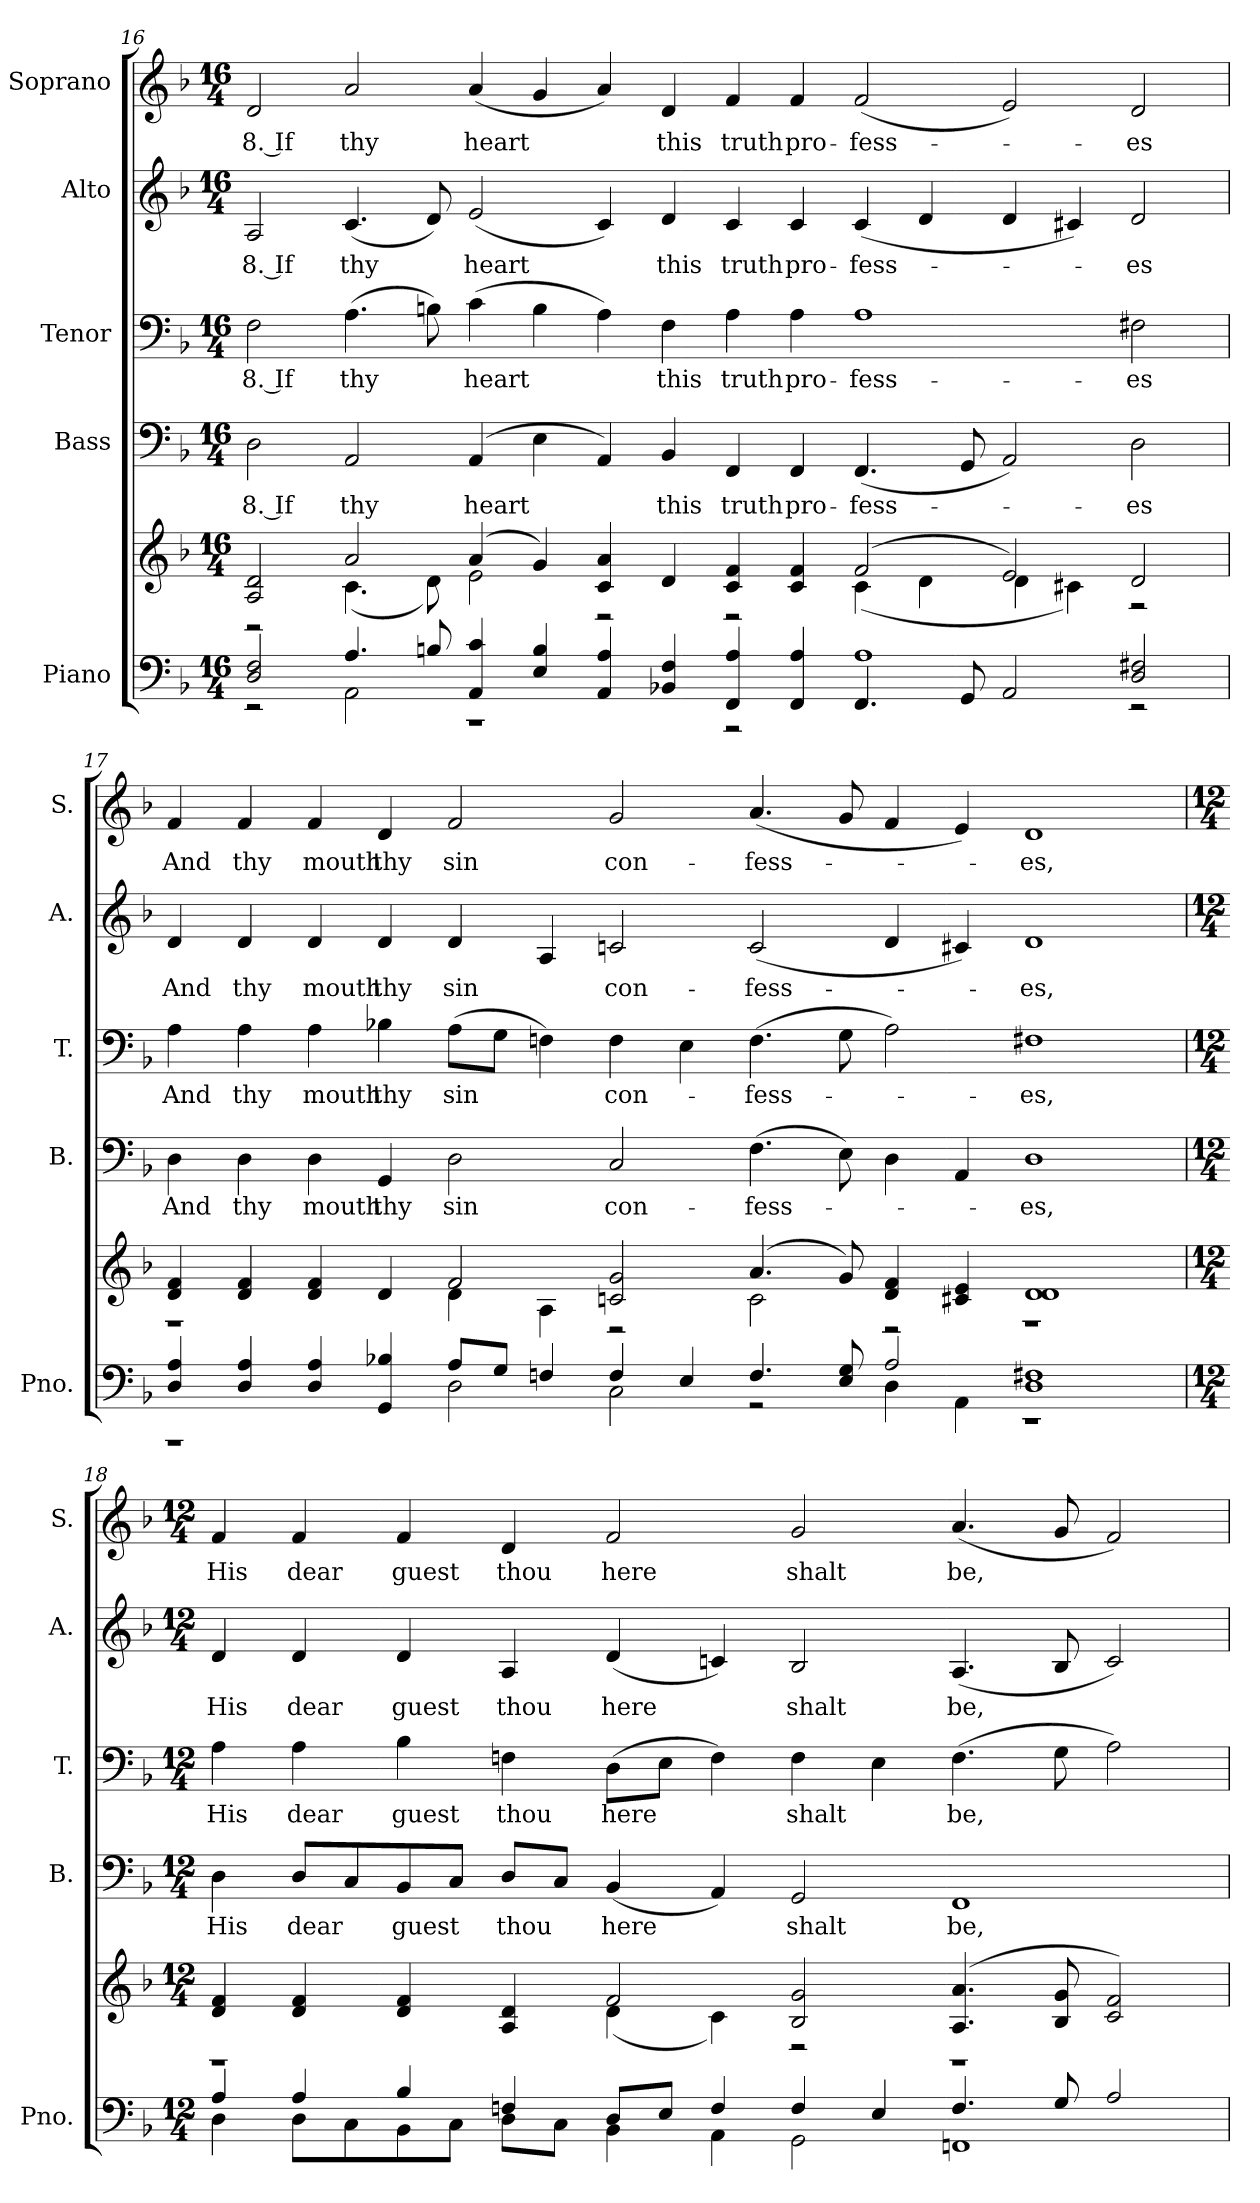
**kern	**kern	**kern	**text	**kern	**text	**kern	**text	**kern	**text
*part5	*part5	*part4	*part4	*part3	*part3	*part2	*part2	*part1	*part1
*staff6	*staff5	*staff4	*staff4	*staff3	*staff3	*staff2	*staff2	*staff1	*staff1
*I"Piano	*	*I"Bass	*	*I"Tenor	*	*I"Alto	*	*I"Soprano	*
*I'Pno.	*	*I'B.	*	*I'T.	*	*I'A.	*	*I'S.	*
!!LO:PB:g=z
*clefF4	*clefG2	*clefF4	*	*clefF4	*	*clefG2	*	*clefG2	*
*k[b-]	*k[b-]	*k[b-]	*	*k[b-]	*	*k[b-]	*	*k[b-]	*
*F:	*F:	*F:	*	*F:	*	*F:	*	*F:	*
*M16/4	*M16/4	*M16/4	*	*M16/4	*	*M16/4	*	*M16/4	*
=16	=16	=16	=16	=16	=16	=16	=16	=16	=16
*^	*^	*	*	*	*	*	*	*	*
!	!	!	!	!	!LO:LY:b:color=#000000	!	!	!	!	!	!
!	!	!	!	!	!	!	!LO:LY:b:color=#000000	!	!	!	!
!	!	!	!	!	!	!	!	!	!LO:LY:b:color=#000000	!	!
!	!	!	!	!	!	!	!	!	!	!	!LO:LY:b:color=#000000
2Di/ 2Fi	2r	2Ai/ 2di	2r	2Di\	8. If	2Fi\	8. If	2Ai/	8. If	2di/	8. If
!	!	!	!	!	!LO:LY:b:color=#000000	!	!	!	!	!	!
!	!	!	!	!	!	!	!LO:LY:b:color=#000000	!	!	!	!
!	!	!	!	!	!	!	!	!	!LO:LY:b:color=#000000	!	!
!	!	!	!	!	!	!	!	!	!	!	!LO:LY:b:color=#000000
4.Ai/	2AAi\	2ai/	(4.ci\	2AAi/	thy	(4.Ai\	thy	(4.ci/	thy	2ai/	thy
8Bni/	.	.	8di\)	.	.	8Bni\)	.	8di/)	.	.	.
!	!	!	!	!	!LO:LY:b:color=#000000	!	!	!	!	!	!
!	!	!	!	!	!	!	!LO:LY:b:color=#000000	!	!	!	!
!	!	!	!	!	!	!	!	!	!LO:LY:b:color=#000000	!	!
!	!	!	!	!	!	!	!	!	!	!	!LO:LY:b:color=#000000
4AAi/ 4ci	1r	(4ai/	2ei\	(4AAi/	heart	(4ci\	heart	(2ei/	heart	(4ai/	heart
4Ei/ 4Bi	.	4gi/)	.	4Ei\	.	4Bi\	.	.	.	4gi/	.
4AAi/ 4Ai	.	4ci/ 4ai	2r	4AAi/)	.	4Ai\)	.	4ci/)	.	4ai/)	.
!	!	!	!	!	!LO:LY:b:color=#000000	!	!	!	!	!	!
!	!	!	!	!	!	!	!LO:LY:b:color=#000000	!	!	!	!
!	!	!	!	!	!	!	!	!	!LO:LY:b:color=#000000	!	!
!	!	!	!	!	!	!	!	!	!	!	!LO:LY:b:color=#000000
4BB-Xi/ 4Fi	.	4di/	.	4BB-i/	this	4Fi\	this	4di/	this	4di/	this
!	!	!	!	!	!LO:LY:b:color=#000000	!	!	!	!	!	!
!	!	!	!	!	!	!	!LO:LY:b:color=#000000	!	!	!	!
!	!	!	!	!	!	!	!	!	!LO:LY:b:color=#000000	!	!
!	!	!	!	!	!	!	!	!	!	!	!LO:LY:b:color=#000000
4FFi/ 4Ai	2r	4ci/ 4fi	2r	4FFi/	truth	4Ai\	truth	4ci/	truth	4fi/	truth
!	!	!	!	!	!LO:LY:b:color=#000000	!	!	!	!	!	!
!	!	!	!	!	!	!	!LO:LY:b:color=#000000	!	!	!	!
!	!	!	!	!	!	!	!	!	!LO:LY:b:color=#000000	!	!
!	!	!	!	!	!	!	!	!	!	!	!LO:LY:b:color=#000000
4FFi/ 4Ai	.	4ci/ 4fi	.	4FFi/	pro-	4Ai\	pro-	4ci/	pro-	4fi/	pro-
!	!	!	!	!	!LO:LY:b:color=#000000	!	!	!	!	!	!
!	!	!	!	!	!	!	!LO:LY:b:color=#000000	!	!	!	!
!	!	!	!	!	!	!	!	!	!LO:LY:b:color=#000000	!	!
!	!	!	!	!	!	!	!	!	!	!	!LO:LY:b:color=#000000
4.FFi/	1Ai	(2fi/	(4ci\	(4.FFi/	-fess-	1Ai	-fess-	(4ci/	-fess-	(2fi/	-fess-
.	.	.	4di\	.	.	.	.	4di/	.	.	.
8GGi/	.	.	.	8GGi/	.	.	.	.	.	.	.
2AAi/	.	2ei/)	4di\	2AAi/)	.	.	.	4di/	.	2ei/)	.
.	.	.	4c#Xi\)	.	.	.	.	4c#Xi/)	.	.	.
!	!	!	!	!	!LO:LY:b:color=#000000	!	!	!	!	!	!
!	!	!	!	!	!	!	!LO:LY:b:color=#000000	!	!	!	!
!	!	!	!	!	!	!	!	!	!LO:LY:b:color=#000000	!	!
!	!	!	!	!	!	!	!	!	!	!	!LO:LY:b:color=#000000
2Di/ 2F#Xi	2r	2di/	2r	2Di\	-es	2F#Xi\	-es	2di/	-es	2di/	-es
!!LO:PB:g=z
=17	=17	=17	=17	=17	=17	=17	=17	=17	=17	=17	=17
!	!	!	!	!	!LO:LY:b:color=#000000	!	!	!	!	!	!
!	!	!	!	!	!	!	!LO:LY:b:color=#000000	!	!	!	!
!	!	!	!	!	!	!	!	!	!LO:LY:b:color=#000000	!	!
!	!	!	!	!	!	!	!	!	!	!	!LO:LY:b:color=#000000
4Di/ 4Ai	1r	4di/ 4fi	1r	4Di\	And	4Ai\	And	4di/	And	4fi/	And
!	!	!	!	!	!LO:LY:b:color=#000000	!	!	!	!	!	!
!	!	!	!	!	!	!	!LO:LY:b:color=#000000	!	!	!	!
!	!	!	!	!	!	!	!	!	!LO:LY:b:color=#000000	!	!
!	!	!	!	!	!	!	!	!	!	!	!LO:LY:b:color=#000000
4Di/ 4Ai	.	4di/ 4fi	.	4Di\	thy	4Ai\	thy	4di/	thy	4fi/	thy
!	!	!	!	!	!LO:LY:b:color=#000000	!	!	!	!	!	!
!	!	!	!	!	!	!	!LO:LY:b:color=#000000	!	!	!	!
!	!	!	!	!	!	!	!	!	!LO:LY:b:color=#000000	!	!
!	!	!	!	!	!	!	!	!	!	!	!LO:LY:b:color=#000000
4Di/ 4Ai	.	4di/ 4fi	.	4Di\	mouth	4Ai\	mouth	4di/	mouth	4fi/	mouth
!	!	!	!	!	!LO:LY:b:color=#000000	!	!	!	!	!	!
!	!	!	!	!	!	!	!LO:LY:b:color=#000000	!	!	!	!
!	!	!	!	!	!	!	!	!	!LO:LY:b:color=#000000	!	!
!	!	!	!	!	!	!	!	!	!	!	!LO:LY:b:color=#000000
4GGi/ 4B-Xi	.	4di/	.	4GGi/	thy	4B-Xi\	thy	4di/	thy	4di/	thy
!	!	!	!	!	!LO:LY:b:color=#000000	!	!	!	!	!	!
!	!	!	!	!	!	!	!LO:LY:b:color=#000000	!	!	!	!
!	!	!	!	!	!	!	!	!	!LO:LY:b:color=#000000	!	!
!	!	!	!	!	!	!	!	!	!	!	!LO:LY:b:color=#000000
8Ai/L	2Di\	2fi/	4di\	2Di\	sin	(8Ai\L	sin	4di/	sin	2fi/	sin
8Gi/J	.	.	.	.	.	8Gi\J	.	.	.	.	.
4Fni/	.	.	4Ai\	.	.	4Fni\)	.	4Ai/	.	.	.
!	!	!	!	!	!LO:LY:b:color=#000000	!	!	!	!	!	!
!	!	!	!	!	!	!	!LO:LY:b:color=#000000	!	!	!	!
!	!	!	!	!	!	!	!	!	!LO:LY:b:color=#000000	!	!
!	!	!	!	!	!	!	!	!	!	!	!LO:LY:b:color=#000000
4Fi/	2Ci\	2cni/ 2gi	2r	2Ci/	con-	4Fi\	con-	2cni/	con-	2gi/	con-
4Ei/	.	.	.	.	.	4Ei\	.	.	.	.	.
!	!	!	!	!	!LO:LY:b:color=#000000	!	!	!	!	!	!
!	!	!	!	!	!	!	!LO:LY:b:color=#000000	!	!	!	!
!	!	!	!	!	!	!	!	!	!LO:LY:b:color=#000000	!	!
!	!	!	!	!	!	!	!	!	!	!	!LO:LY:b:color=#000000
4.Fi/	2r	(4.ai/	2ci\	(4.Fi\	-fess-	(4.Fi\	-fess-	(2ci/	-fess-	(4.ai/	-fess-
8Ei/ 8Gi	.	8gi/)	.	8Ei\)	.	8Gi\	.	.	.	8gi/	.
2Ai/	4Di\	4di/ 4fi	2r	4Di\	.	2Ai\)	.	4di/	.	4fi/	.
.	4AAi\	4c#Xi/ 4ei	.	4AAi/	.	.	.	4c#Xi/)	.	4ei/)	.
!	!	!	!	!	!LO:LY:b:color=#000000	!	!	!	!	!	!
!	!	!	!	!	!	!	!LO:LY:b:color=#000000	!	!	!	!
!	!	!	!	!	!	!	!	!	!LO:LY:b:color=#000000	!	!
!	!	!	!	!	!	!	!	!	!	!	!LO:LY:b:color=#000000
1Di 1F#Xi	1r	1di 1di	1r	1Di	-es,	1F#Xi	-es,	1di	-es,	1di	-es,
!!LO:PB:g=z
=18	=18	=18	=18	=18	=18	=18	=18	=18	=18	=18	=18
*M12/4	*	*M12/4	*	*M12/4	*	*M12/4	*	*M12/4	*	*M12/4	*
!	!	!	!	!	!LO:LY:b:color=#000000	!	!	!	!	!	!
!	!	!	!	!	!	!	!LO:LY:b:color=#000000	!	!	!	!
!	!	!	!	!	!	!	!	!	!LO:LY:b:color=#000000	!	!
!	!	!	!	!	!	!	!	!	!	!	!LO:LY:b:color=#000000
4Ai/	4Di\	4di/ 4fi	1r	4Di\	His	4Ai\	His	4di/	His	4fi/	His
!	!	!	!	!	!LO:LY:b:color=#000000	!	!	!	!	!	!
!	!	!	!	!	!	!	!LO:LY:b:color=#000000	!	!	!	!
!	!	!	!	!	!	!	!	!	!LO:LY:b:color=#000000	!	!
!	!	!	!	!	!	!	!	!	!	!	!LO:LY:b:color=#000000
4Ai/	8Di\L	4di/ 4fi	.	8Di/L	dear	4Ai\	dear	4di/	dear	4fi/	dear
.	8Ci\	.	.	8Ci/	.	.	.	.	.	.	.
!	!	!	!	!	!LO:LY:b:color=#000000	!	!	!	!	!	!
!	!	!	!	!	!	!	!LO:LY:b:color=#000000	!	!	!	!
!	!	!	!	!	!	!	!	!	!LO:LY:b:color=#000000	!	!
!	!	!	!	!	!	!	!	!	!	!	!LO:LY:b:color=#000000
4B-i/	8BB-i\	4di/ 4fi	.	8BB-i/	guest	4B-i\	guest	4di/	guest	4fi/	guest
.	8Ci\J	.	.	8Ci/J	.	.	.	.	.	.	.
!	!	!	!	!	!LO:LY:b:color=#000000	!	!	!	!	!	!
!	!	!	!	!	!	!	!LO:LY:b:color=#000000	!	!	!	!
!	!	!	!	!	!	!	!	!	!LO:LY:b:color=#000000	!	!
!	!	!	!	!	!	!	!	!	!	!	!LO:LY:b:color=#000000
4Fni/	8Di\L	4Ai/ 4di	.	8Di/L	thou	4Fni\	thou	4Ai/	thou	4di/	thou
.	8Ci\J	.	.	8Ci/J	.	.	.	.	.	.	.
!	!	!	!	!	!LO:LY:b:color=#000000	!	!	!	!	!	!
!	!	!	!	!	!	!	!LO:LY:b:color=#000000	!	!	!	!
!	!	!	!	!	!	!	!	!	!LO:LY:b:color=#000000	!	!
!	!	!	!	!	!	!	!	!	!	!	!LO:LY:b:color=#000000
8Di/L	4BB-i\	2fi/	(4di\	(4BB-i/	here	(8Di\L	here	(4di/	here	2fi/	here
8Ei/J	.	.	.	.	.	8Ei\J	.	.	.	.	.
4Fi/	4AAi\	.	4ci\)	4AAi/)	.	4Fi\)	.	4cni/)	.	.	.
!	!	!	!	!	!LO:LY:b:color=#000000	!	!	!	!	!	!
!	!	!	!	!	!	!	!LO:LY:b:color=#000000	!	!	!	!
!	!	!	!	!	!	!	!	!	!LO:LY:b:color=#000000	!	!
!	!	!	!	!	!	!	!	!	!	!	!LO:LY:b:color=#000000
4Fi/	2GGi\	2B-i/ 2gi	2r	2GGi/	shalt	4Fi\	shalt	2B-i/	shalt	2gi/	shalt
4Ei/	.	.	.	.	.	4Ei\	.	.	.	.	.
!	!	!	!	!	!LO:LY:b:color=#000000	!	!	!	!	!	!
!	!	!	!	!	!	!	!LO:LY:b:color=#000000	!	!	!	!
!	!	!	!	!	!	!	!	!	!LO:LY:b:color=#000000	!	!
!	!	!	!	!	!	!	!	!	!	!	!LO:LY:b:color=#000000
4.Fi/	1FFni	(4.Ai/ 4.ai	1r	1FFi	be,	(4.Fi\	be,	(4.Ai/	be,	(4.ai/	be,
8Gi/	.	8B-i/ 8gi	.	.	.	8Gi\	.	8B-i/	.	8gi/	.
2Ai/	.	2ci/ 2fi)	.	.	.	2Ai\)	.	2ci/)	.	2fi/)	.
*v	*v	*	*	*	*	*	*	*	*	*	*
*	*v	*v	*	*	*	*	*	*	*	*
=	=	=	=	=	=	=	=	=	=
*-	*-	*-	*-	*-	*-	*-	*-	*-	*-
